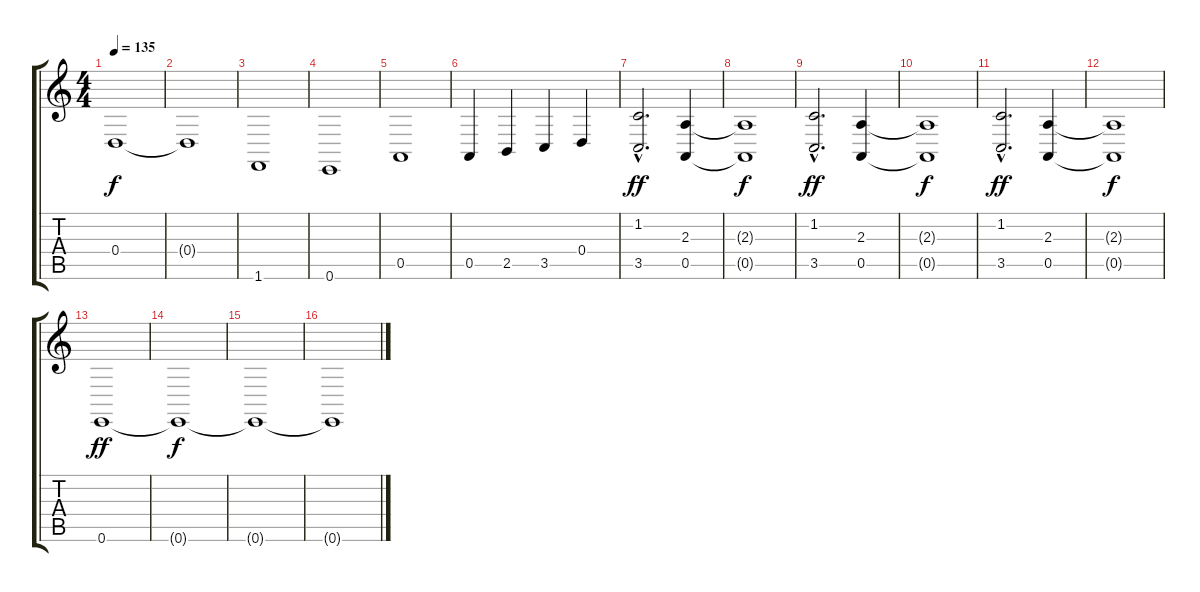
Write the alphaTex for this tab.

\track "" {instrument stringensemble1}
\staff {score tabs}
\tuning (E4 B3 G3 D3 A2 E2) {hide}
\ts (4 4)
\tempo 135
\clef g2
\ks c
0.4.1{dy f} |
0.4{t}.1 |
1.6.1 |
0.6.1 |
0.5.1 |
0.5.4 2.5.4 3.5.4 0.4.4 |
(1.2{hac} 3.5{hac}).2{d dy ff} (2.3 0.5).4 |
(2.3{t} 0.5{t}).1{dy f} |
(1.2{hac} 3.5{hac}).2{d dy ff} (2.3 0.5).4 |
(2.3{t} 0.5{t}).1{dy f} |
(1.2{hac} 3.5{hac}).2{d dy ff} (2.3 0.5).4 |
(2.3{t} 0.5{t}).1{dy f} |
0.6.1{dy ff} |
0.6{t}.1{dy f} |
0.6{t}.1 |
0.6{t}.1
